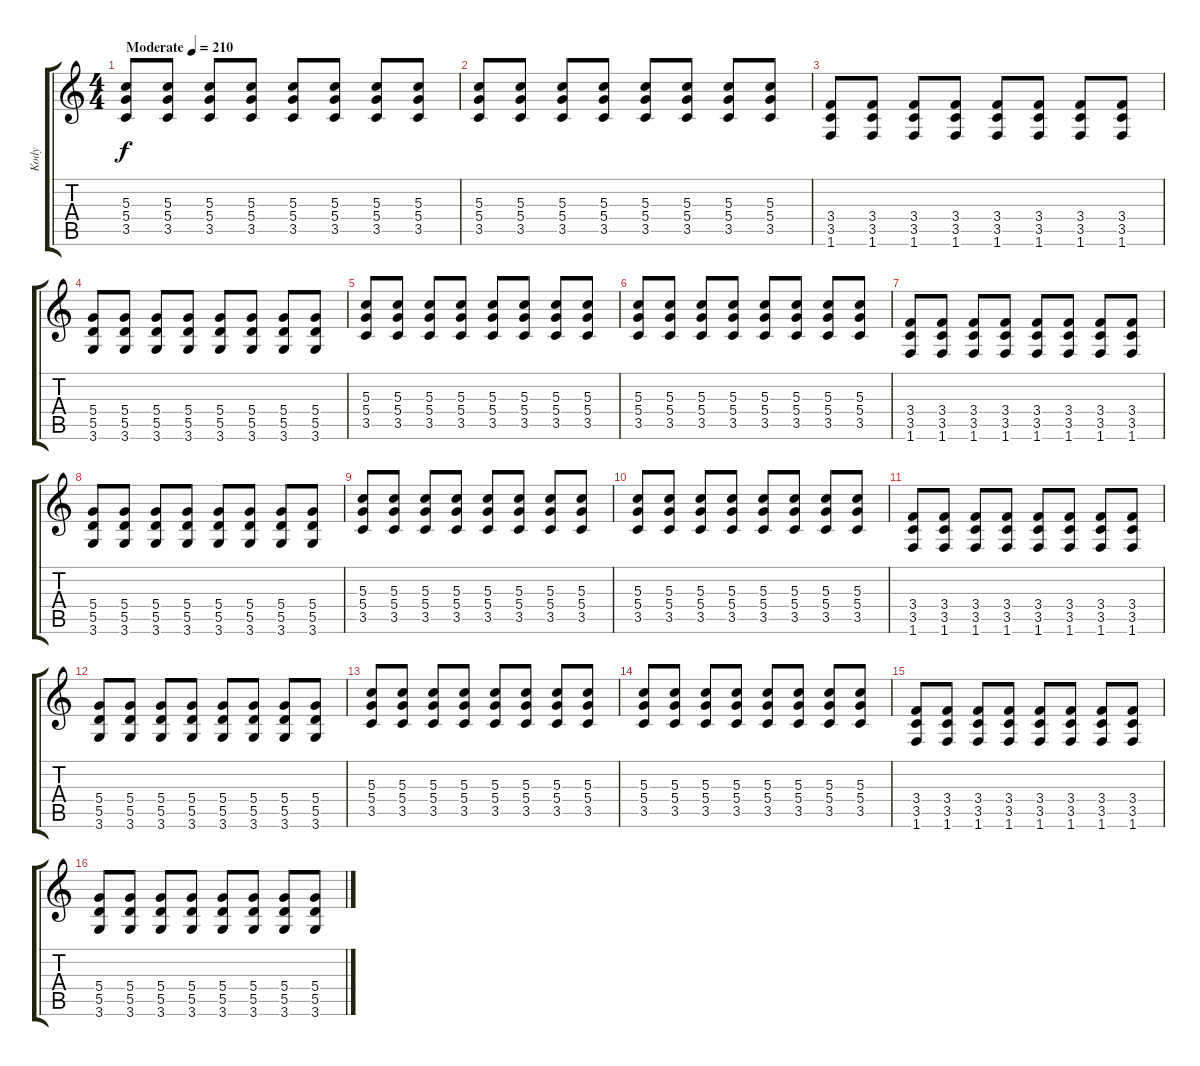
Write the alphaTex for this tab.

\track ("Kody" "Kody") {instrument distortionguitar}
\staff {score tabs}
\tuning (E4 B3 G3 D3 A2 E2) {hide}
\ts (4 4)
\tempo (210 "Moderate")
\clef g2
\ks c
(5.3 5.4 3.5).8{dy f instrument distortionguitar} (5.3 5.4 3.5).8 (5.3 5.4 3.5).8 (5.3 5.4 3.5).8 (5.3 5.4 3.5).8 (5.3 5.4 3.5).8 (5.3 5.4 3.5).8 (5.3 5.4 3.5).8 |
(5.3 5.4 3.5).8 (5.3 5.4 3.5).8 (5.3 5.4 3.5).8 (5.3 5.4 3.5).8 (5.3 5.4 3.5).8 (5.3 5.4 3.5).8 (5.3 5.4 3.5).8 (5.3 5.4 3.5).8 |
(3.4 3.5 1.6).8 (3.4 3.5 1.6).8 (3.4 3.5 1.6).8 (3.4 3.5 1.6).8 (3.4 3.5 1.6).8 (3.4 3.5 1.6).8 (3.4 3.5 1.6).8 (3.4 3.5 1.6).8 |
(5.4 5.5 3.6).8 (5.4 5.5 3.6).8 (5.4 5.5 3.6).8 (5.4 5.5 3.6).8 (5.4 5.5 3.6).8 (5.4 5.5 3.6).8 (5.4 5.5 3.6).8 (5.4 5.5 3.6).8 |
(5.3 5.4 3.5).8 (5.3 5.4 3.5).8 (5.3 5.4 3.5).8 (5.3 5.4 3.5).8 (5.3 5.4 3.5).8 (5.3 5.4 3.5).8 (5.3 5.4 3.5).8 (5.3 5.4 3.5).8 |
(5.3 5.4 3.5).8 (5.3 5.4 3.5).8 (5.3 5.4 3.5).8 (5.3 5.4 3.5).8 (5.3 5.4 3.5).8 (5.3 5.4 3.5).8 (5.3 5.4 3.5).8 (5.3 5.4 3.5).8 |
(3.4 3.5 1.6).8 (3.4 3.5 1.6).8 (3.4 3.5 1.6).8 (3.4 3.5 1.6).8 (3.4 3.5 1.6).8 (3.4 3.5 1.6).8 (3.4 3.5 1.6).8 (3.4 3.5 1.6).8 |
(5.4 5.5 3.6).8 (5.4 5.5 3.6).8 (5.4 5.5 3.6).8 (5.4 5.5 3.6).8 (5.4 5.5 3.6).8 (5.4 5.5 3.6).8 (5.4 5.5 3.6).8 (5.4 5.5 3.6).8 |
(5.3 5.4 3.5).8 (5.3 5.4 3.5).8 (5.3 5.4 3.5).8 (5.3 5.4 3.5).8 (5.3 5.4 3.5).8 (5.3 5.4 3.5).8 (5.3 5.4 3.5).8 (5.3 5.4 3.5).8 |
(5.3 5.4 3.5).8 (5.3 5.4 3.5).8 (5.3 5.4 3.5).8 (5.3 5.4 3.5).8 (5.3 5.4 3.5).8 (5.3 5.4 3.5).8 (5.3 5.4 3.5).8 (5.3 5.4 3.5).8 |
(3.4 3.5 1.6).8 (3.4 3.5 1.6).8 (3.4 3.5 1.6).8 (3.4 3.5 1.6).8 (3.4 3.5 1.6).8 (3.4 3.5 1.6).8 (3.4 3.5 1.6).8 (3.4 3.5 1.6).8 |
(5.4 5.5 3.6).8 (5.4 5.5 3.6).8 (5.4 5.5 3.6).8 (5.4 5.5 3.6).8 (5.4 5.5 3.6).8 (5.4 5.5 3.6).8 (5.4 5.5 3.6).8 (5.4 5.5 3.6).8 |
(5.3 5.4 3.5).8 (5.3 5.4 3.5).8 (5.3 5.4 3.5).8 (5.3 5.4 3.5).8 (5.3 5.4 3.5).8 (5.3 5.4 3.5).8 (5.3 5.4 3.5).8 (5.3 5.4 3.5).8 |
(5.3 5.4 3.5).8 (5.3 5.4 3.5).8 (5.3 5.4 3.5).8 (5.3 5.4 3.5).8 (5.3 5.4 3.5).8 (5.3 5.4 3.5).8 (5.3 5.4 3.5).8 (5.3 5.4 3.5).8 |
(3.4 3.5 1.6).8 (3.4 3.5 1.6).8 (3.4 3.5 1.6).8 (3.4 3.5 1.6).8 (3.4 3.5 1.6).8 (3.4 3.5 1.6).8 (3.4 3.5 1.6).8 (3.4 3.5 1.6).8 |
(5.4 5.5 3.6).8 (5.4 5.5 3.6).8 (5.4 5.5 3.6).8 (5.4 5.5 3.6).8 (5.4 5.5 3.6).8 (5.4 5.5 3.6).8 (5.4 5.5 3.6).8 (5.4 5.5 3.6).8
